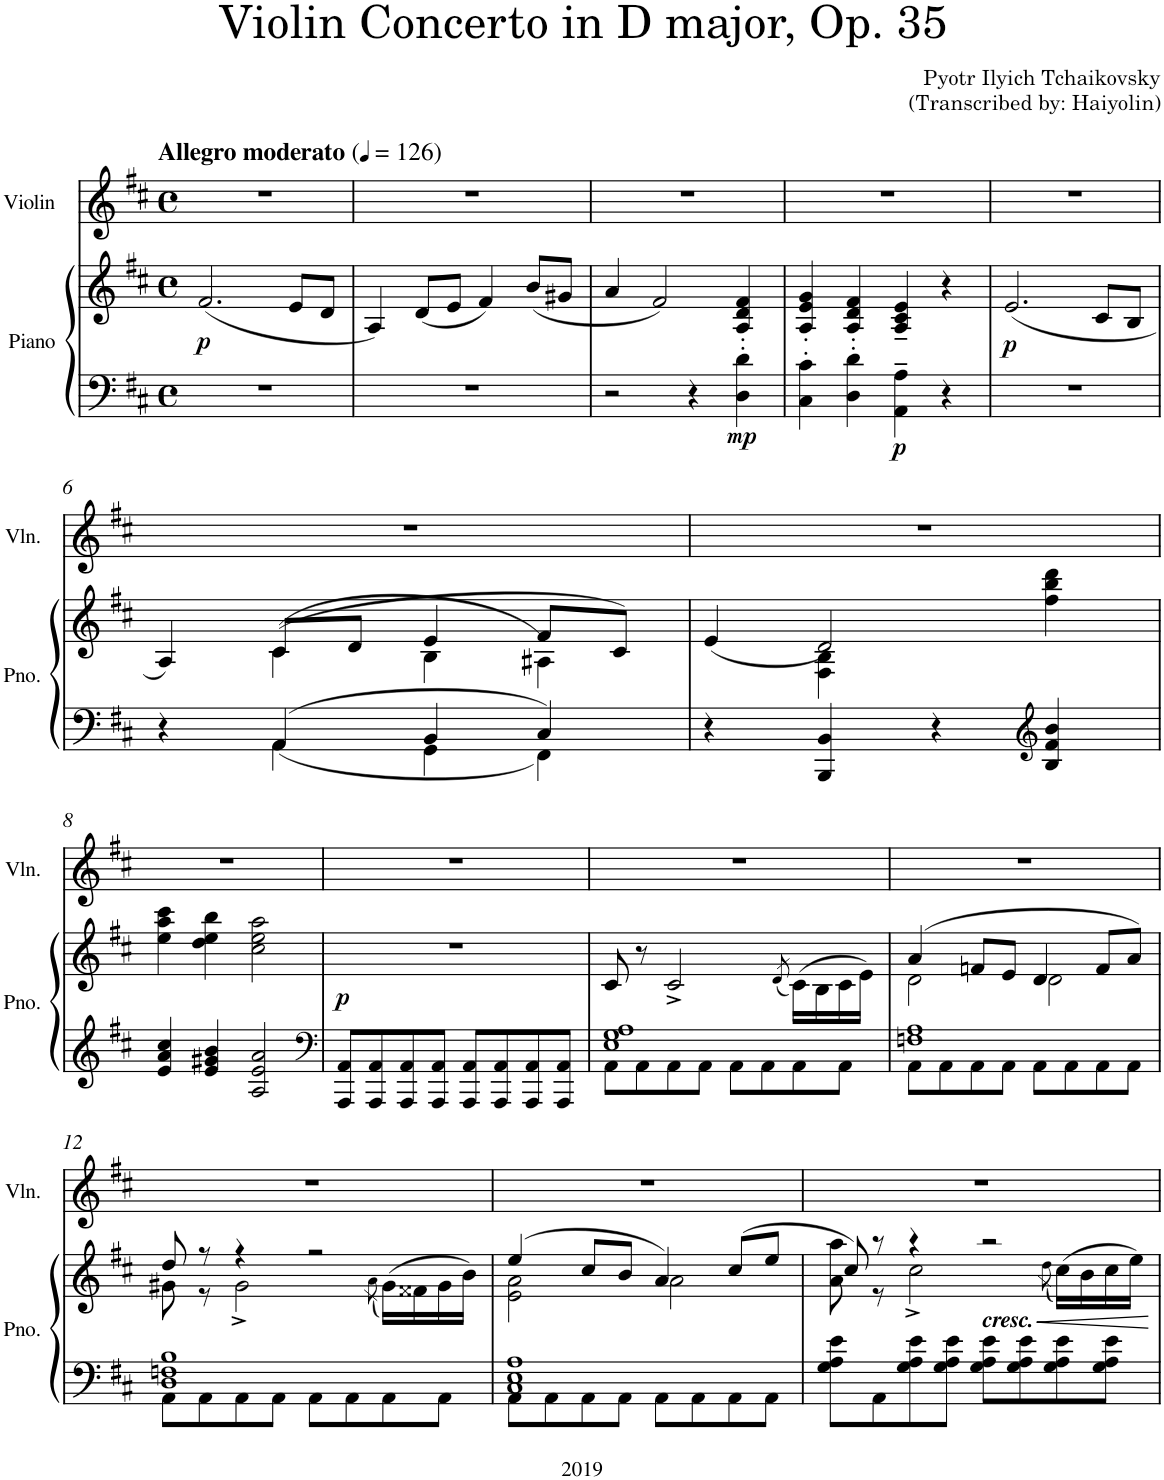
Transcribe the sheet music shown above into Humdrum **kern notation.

**kern	**kern	**dynam	**kern
*part2	*part2	*part2	*part1
*staff3	*staff2	*staff2/3	*staff1
*I"Piano	*	*	*I"Violin
*I'Pno.	*	*	*I'Vln.
*clefF4	*clefG2	*	*clefG2
*k[f#c#]	*k[f#c#]	*	*k[f#c#]
*M4/4	*M4/4	*	*M4/4
*met(c)	*met(c)	*	*met(c)
*MM126	*MM126	*	*MM126
=1	=1	=1	=1
!	!	!	!LO:TX:a:B:t=Allegro moderato
!	!	!LO:DY:b	!
1r	(2.f#/	p	1r
.	8e/L	.	.
.	8d/J	.	.
=2	=2	=2	=2
1r	4A/)	.	1r
.	(8d/L	.	.
.	8e/J	.	.
.	4f#/)	.	.
.	(8b/L	.	.
.	8g#X/J	.	.
=3	=3	=3	=3
2r	4a/	.	1r
.	2f#/)	.	.
4r	.	.	.
!	!	!LO:DY:b=2	!
4D\' 4d\'	4A/' 4d/' 4f#/'	mp	.
=4	=4	=4	=4
4C#\' 4c#\'	4A/' 4e/' 4g/'	.	1r
4D\' 4d\'	4A/' 4d/' 4f#/'	.	.
!	!	!LO:DY:b=2	!
4AA\~ 4A\~	4A/~ 4c#/~ 4e/~	p	.
4r	4r	.	.
=5	=5	=5	=5
!	!	!LO:DY:b	!
1r	(2.e/	p	1r
.	8c#/L	.	.
.	8B/J	.	.
!!LO:LB:g=z
=6	=6	=6	=6
*^	*^	*	*
4r	4ryy	4A/)	4ryy	.	1r
4AA/	4AA\	((>4c#\	8c#/L	.	.
.	.	.	8d/J	.	.
4BB/	4GG\	4B\	4e/	.	.
4C#/	4FF#\	4A#X\)	8f#/L	.	.
.	.	.	8c#/J)	.	.
*v	*v	*	*	*	*
=7	=7	=7	=7	=7
4r	4ryy	(4e/	.	1r
4BBB/ 4BB/	4F#\ 4B\	2d/)	.	.
4r	4ryy	.	.	.
*clefG2	*	*	*	*
4B/ 4f#/ 4b/	4ff#\ 4bb\ 4ddd\	4ryy	.	.
*	*v	*v	*	*
!!LO:LB:g=z
=8	=8	=8	=8
4e/ 4a/ 4cc#/	4ee\ 4aa\ 4ccc#\	.	1r
4e/ 4g#X/ 4b/	4dd\ 4ee\ 4bb\	.	.
2A/ 2e/ 2a/	2cc#\ 2ee\ 2aa\	.	.
=9	=9	=9	=9
*clefF4	*	*	*
!	!	!LO:DY:a=2	!
8AAA/ 8AA/L	1r	p	1r
8AAA/ 8AA/	.	.	.
8AAA/ 8AA/	.	.	.
8AAA/ 8AA/J	.	.	.
8AAA/ 8AA/L	.	.	.
8AAA/ 8AA/	.	.	.
8AAA/ 8AA/	.	.	.
8AAA/ 8AA/J	.	.	.
=10	=10	=10	=10
*^	*	*	*
1E 1G 1A	8AA\L	8c#/	.	1r
.	8AA\	8r	.	.
.	8AA\	2c#^/	.	.
.	8AA\J	.	.	.
.	8AA\L	.	.	.
.	8AA\	.	.	.
.	.	(8qd/	.	.
.	8AA\	(16c#\LL)	.	.
.	.	16B\	.	.
.	8AA\J	16c#\	.	.
.	.	16e\JJ)	.	.
=11	=11	=11	=11	=11
*	*	*^	*	*
1Fn 1A	8AA\L	(4a/	2d\	.	1r
.	8AA\	.	.	.	.
.	8AA\	8fn/L	.	.	.
.	8AA\J	8e/J	.	.	.
.	8AA\L	4d/	2d\	.	.
.	8AA\	.	.	.	.
.	8AA\	8f/L	.	.	.
.	8AA\J	8a/J)	.	.	.
!!LO:LB:g=z
=12	=12	=12	=12	=12	=12
1D 1Fn 1B	8AA\L	8g#X\	8dd/	.	1r
.	8AA\	8r	8r	.	.
.	8AA\	4r	2g#^\	.	.
.	8AA\J	.	.	.	.
.	8AA\L	2r	.	.	.
.	8AA\	.	.	.	.
.	.	.	(8qa\	.	.
.	8AA\	.	(>16g#\LL)	.	.
.	.	.	16f##X\	.	.
.	8AA\J	.	16g#\	.	.
.	.	.	16b\JJ)	.	.
=13	=13	=13	=13	=13	=13
1C# 1E 1A	8AA\L	(4ee/	2e\ 2a\	.	1r
.	8AA\	.	.	.	.
.	8AA\	8cc#/L	.	.	.
.	8AA\J	8b/J	.	.	.
.	8AA\L	4a/)	2a\	.	.
.	8AA\	.	.	.	.
.	8AA\	(8cc#/L	.	.	.
.	8AA\J	8ee/J	.	.	.
*v	*v	*	*	*	*
=14	=14	=14	=14	=14
8G\ 8A\ 8e\L	8cc#/)	8a\ 8aa\	.	1r
8AA\	8r	8r	.	.
8G\ 8A\ 8e\	4r	2cc#^\	.	.
8G\ 8A\ 8e\J	.	.	.	.
!LO:TX:a:Bi:t=cresc.	!	!	!	!
8G\ 8A\ 8e\L	2r	.	.	.
8G\ 8A\ 8e\	.	.	.	.
.	.	(8qdd\	.	.
8G\ 8A\ 8e\	.	(>16cc#\LL)	.	.
.	.	16b\	.	.
8G\ 8A\ 8e\J	.	16cc#\	.	.
.	.	16ee\JJ)	.	.
*	*v	*v	*	*
=	=	=	=
*-	*-	*-	*-
